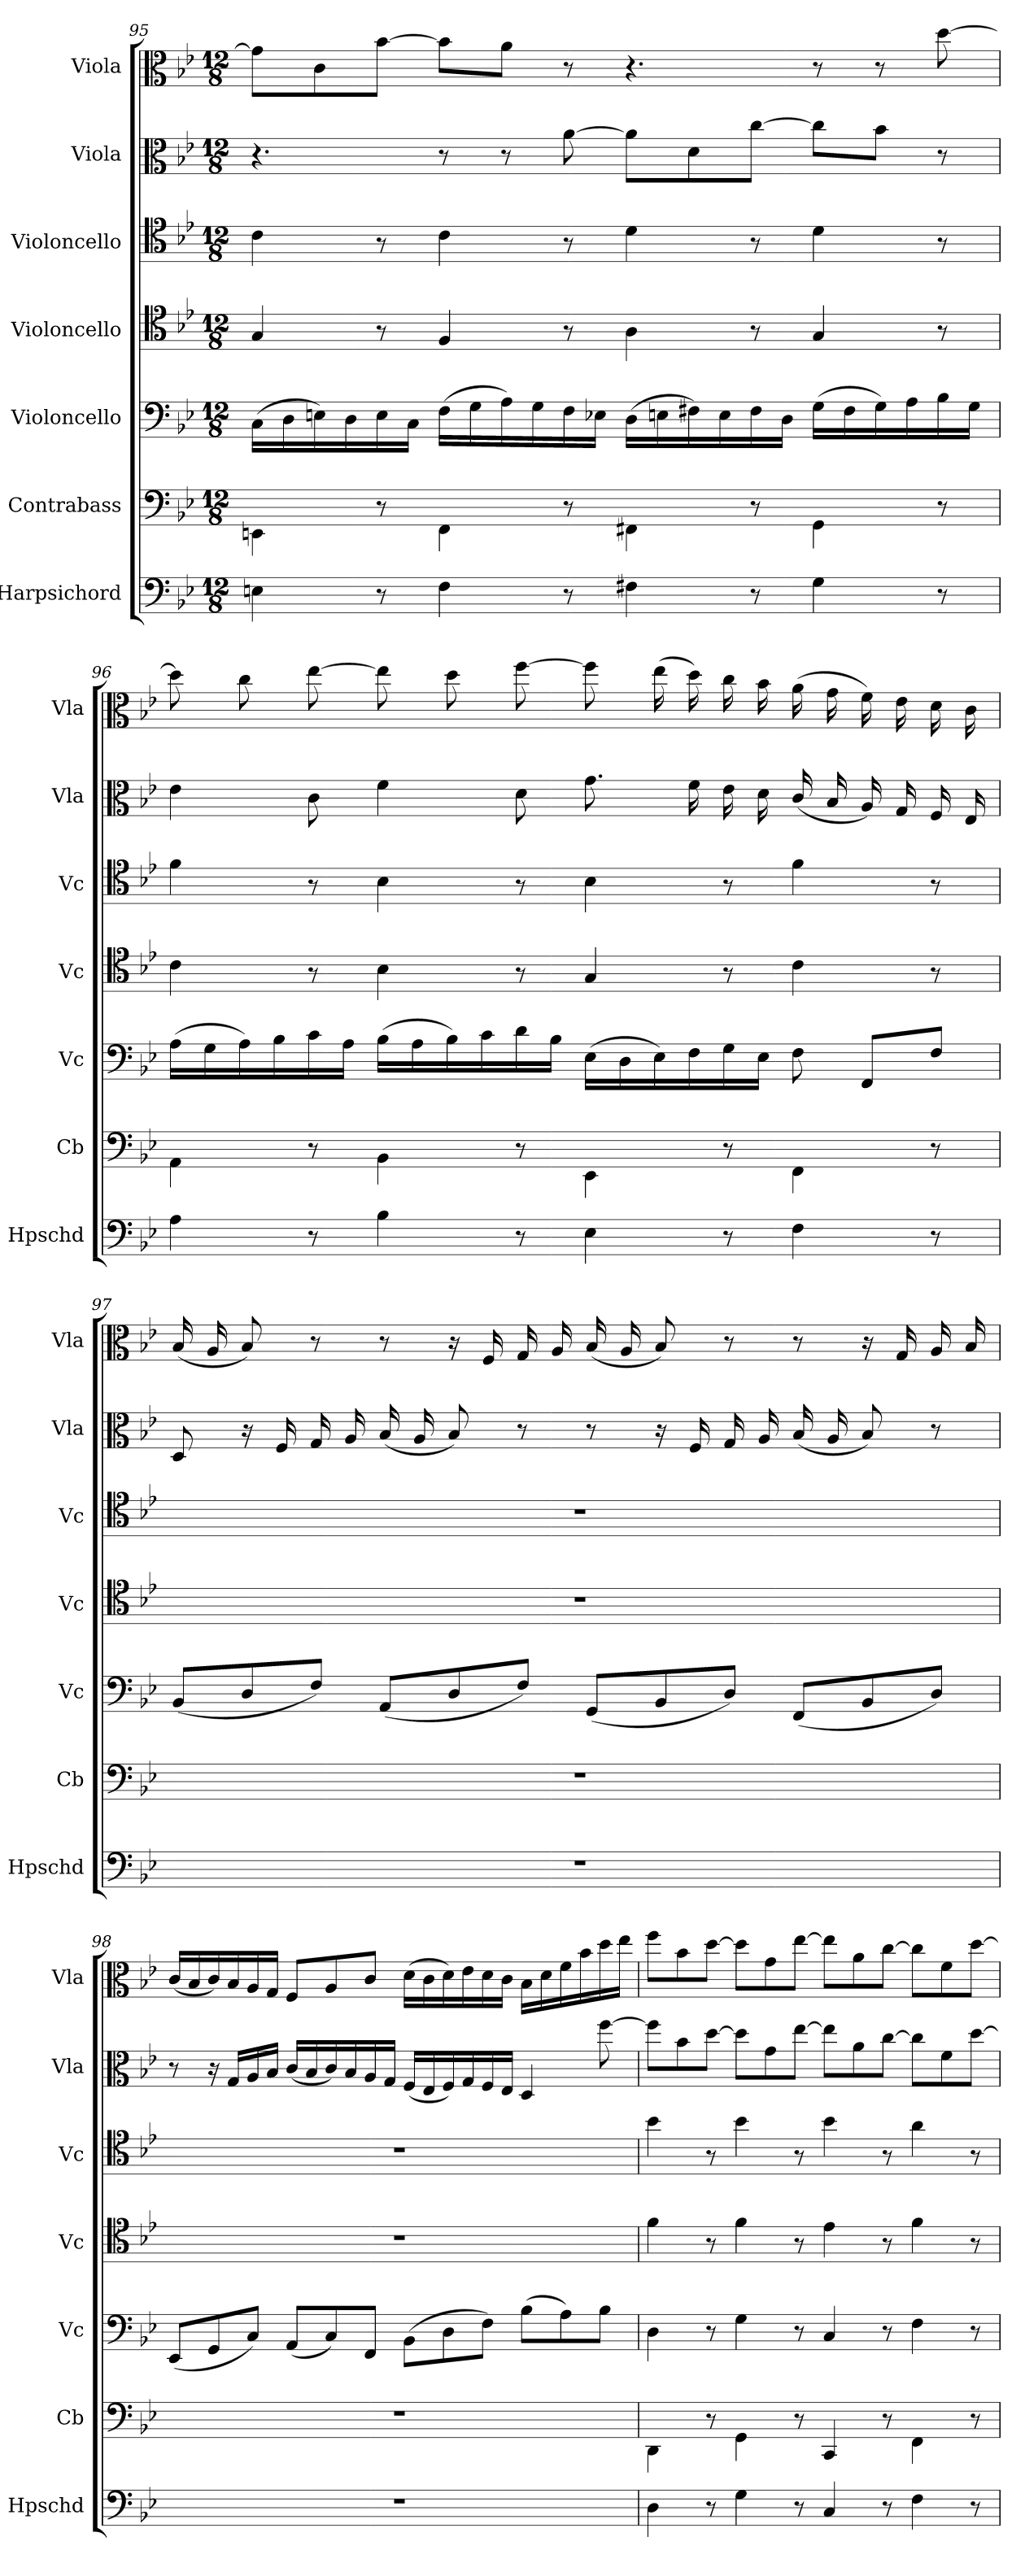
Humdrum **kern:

**kern	**kern	**kern	**kern	**kern	**kern	**kern
*part7	*part6	*part5	*part4	*part3	*part2	*part1
*staff7	*staff6	*staff5	*staff4	*staff3	*staff2	*staff1
*I"Harpsichord	*I"Contrabass	*I"Violoncello	*I"Violoncello	*I"Violoncello	*I"Viola	*I"Viola
*I'Hpschd	*I'Cb	*I'Vc	*I'Vc	*I'Vc	*I'Vla	*I'Vla
*clefF4	*clefF4	*clefF4	*clefC4	*clefC4	*clefC3	*clefC3
*	*ITrd7c12	*	*	*	*	*
*k[b-e-]	*k[b-e-]	*k[b-e-]	*k[b-e-]	*k[b-e-]	*k[b-e-]	*k[b-e-]
*B-:	*B-:	*B-:	*B-:	*B-:	*B-:	*B-:
*M12/8	*M12/8	*M12/8	*M12/8	*M12/8	*M12/8	*M12/8
=95	=95	=95	=95	=95	=95	=95
4En\	4EEEn\	(16C\LL	4G/	4c\	4.r	8g\L]
.	.	16D\	.	.	.	.
.	.	16En\)	.	.	.	8c\
.	.	16D\	.	.	.	.
8r	8r	16E\	8r	8r	.	[8b-\J
.	.	16C\JJ	.	.	.	.
4F\	4FFF\	(16F\LL	4F/	4c\	8r	8b-\L]
.	.	16G\	.	.	.	.
.	.	16A\)	.	.	8r	8a\J
.	.	16G\	.	.	.	.
8r	8r	16F\	8r	8r	[8a\	8r
.	.	16E-X\JJ	.	.	.	.
4F#X\	4FFF#X\	(16D\LL	4A\	4d\	8a\L]	4.r
.	.	16En\	.	.	.	.
.	.	16F#X\)	.	.	8d\	.
.	.	16E\	.	.	.	.
8r	8r	16F#\	8r	8r	[8cc\J	.
.	.	16D\JJ	.	.	.	.
4G\	4GGG\	(16G\LL	4G/	4d\	8cc\L]	8r
.	.	16F#\	.	.	.	.
.	.	16G\)	.	.	8b-\J	8r
.	.	16A\	.	.	.	.
8r	8r	16B-\	8r	8r	8r	[8dd\
.	.	16G\JJ	.	.	.	.
=96	=96	=96	=96	=96	=96	=96
4A\	4AAA\	(16A\LL	4c\	4f\	4e-\	8dd\]
.	.	16G\	.	.	.	.
.	.	16A\)	.	.	.	8cc\
.	.	16B-\	.	.	.	.
8r	8r	16c\	8r	8r	8c\	[8ee-\
.	.	16A\JJ	.	.	.	.
4B-\	4BBB-\	(16B-\LL	4B-\	4B-\	4f\	8ee-\]
.	.	16A\	.	.	.	.
.	.	16B-\)	.	.	.	8dd\
.	.	16c\	.	.	.	.
8r	8r	16d\	8r	8r	8d\	[8ff\
.	.	16B-\JJ	.	.	.	.
4E-\	4EEE-\	(16E-\LL	4G/	4B-\	8.g\	8ff\]
.	.	16D\	.	.	.	.
.	.	16E-\)	.	.	.	(16ee-\
.	.	16F\	.	.	16f\	16dd\)
8r	8r	16G\	8r	8r	16e-\	16cc\
.	.	16E-\JJ	.	.	16d\	16b-\
4F\	4FFF\	8F\	4c\	4f\	(16c/	(16a\
.	.	.	.	.	16B-/	16g\
.	.	8FF/L	.	.	16A/)	16f\)
.	.	.	.	.	16G/	16e-\
8r	8r	8F/J	8r	8r	16F/	16d\
.	.	.	.	.	16E-/	16c\
=97	=97	=97	=97	=97	=97	=97
1.r	1.r	(8BB-/L	1.r	1.r	8D/	(16B-/
.	.	.	.	.	.	16A/
.	.	8D/	.	.	16r	8B-/)
.	.	.	.	.	16F/	.
.	.	8F/J)	.	.	16G/	8r
.	.	.	.	.	16A/	.
.	.	(8AA/L	.	.	(16B-/	8r
.	.	.	.	.	16A/	.
.	.	8D/	.	.	8B-/)	16r
.	.	.	.	.	.	16F/
.	.	8F/J)	.	.	8r	16G/
.	.	.	.	.	.	16A/
.	.	(8GG/L	.	.	8r	(16B-/
.	.	.	.	.	.	16A/
.	.	8BB-/	.	.	16r	8B-/)
.	.	.	.	.	16F/	.
.	.	8D/J)	.	.	16G/	8r
.	.	.	.	.	16A/	.
.	.	(8FF/L	.	.	(16B-/	8r
.	.	.	.	.	16A/	.
.	.	8BB-/	.	.	8B-/)	16r
.	.	.	.	.	.	16G/
.	.	8D/J)	.	.	8r	16A/
.	.	.	.	.	.	16B-/
=98	=98	=98	=98	=98	=98	=98
1.r	1.r	(8EE-/L	1.r	1.r	8r	(16c/LL
.	.	.	.	.	.	16B-/
.	.	8GG/	.	.	16r	16c/)
.	.	.	.	.	16G/LL	16B-/
.	.	8C/J)	.	.	16A/	16A/
.	.	.	.	.	16B-/JJ	16G/JJ
.	.	(8AA/L	.	.	(16c/LL	8F/L
.	.	.	.	.	16B-/	.
.	.	8C/)	.	.	16c/)	8A/
.	.	.	.	.	16B-/	.
.	.	8FF/J	.	.	16A/	8c/J
.	.	.	.	.	16G/JJ	.
.	.	(8BB-\L	.	.	(16F/LL	(16d\LL
.	.	.	.	.	16E-/	16c\
.	.	8D\	.	.	16F/)	16d\)
.	.	.	.	.	16G/	16e-\
.	.	8F\J)	.	.	16F/	16d\
.	.	.	.	.	16E-/JJ	16c\JJ
.	.	(8B-\L	.	.	4D/	16B-\LL
.	.	.	.	.	.	16d\
.	.	8A\)	.	.	.	16f\
.	.	.	.	.	.	16b-\
.	.	8B-\J	.	.	[8ff\	16dd\
.	.	.	.	.	.	16ee-\JJ
=99	=99	=99	=99	=99	=99	=99
4D\	4DDD\	4D\	4f\	4b-\	8ff\L]	8ff\L
.	.	.	.	.	8b-\	8b-\
8r	8r	8r	8r	8r	[8dd\J	[8dd\J
4G\	4GGG\	4G\	4f\	4b-\	8dd\L]	8dd\L]
.	.	.	.	.	8g\	8g\
8r	8r	8r	8r	8r	[8ee-\J	[8ee-\J
4C/	4CCC/	4C/	4e-\	4b-\	8ee-\L]	8ee-\L]
.	.	.	.	.	8a\	8a\
8r	8r	8r	8r	8r	[8cc\J	[8cc\J
4F\	4FFF\	4F\	4f\	4a\	8cc\L]	8cc\L]
.	.	.	.	.	8f\	8f\
8r	8r	8r	8r	8r	[8dd\J	[8dd\J
=	=	=	=	=	=	=
*-	*-	*-	*-	*-	*-	*-
